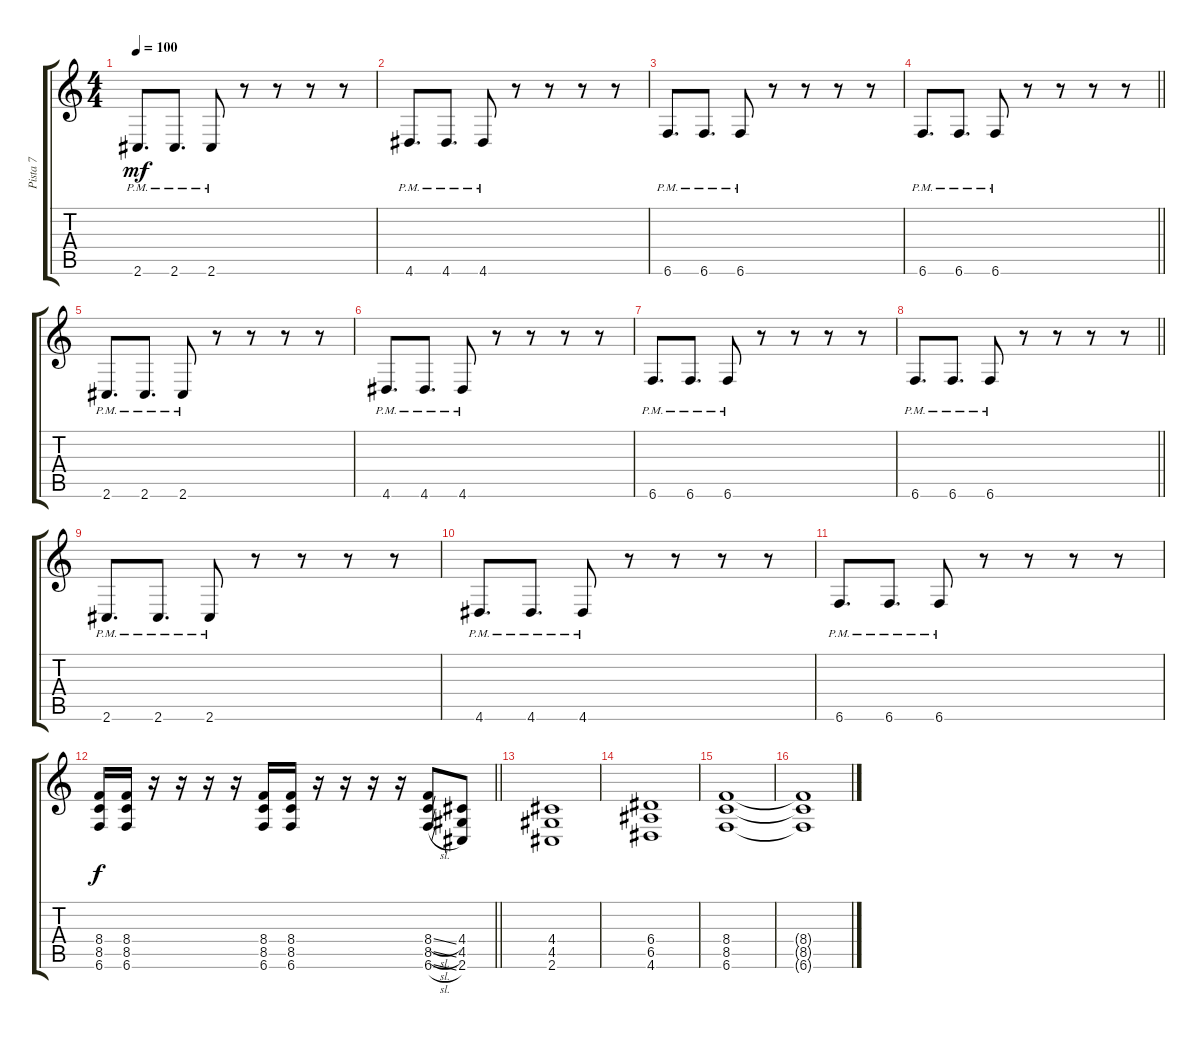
\track ("Pista 7" "Pista 7") {instrument distortionguitar}
\staff {score tabs}
\tuning (B3 Gb3 D3 A2 E2 B1) {hide}
\ts (4 4)
\tempo 100
\clef g2
\ks c
2.6{pm}.8{d dy mf} 2.6{pm}.8{d} 2.6{pm}.8 r.8 r.8 r.8 r.8 |
4.6{pm}.8{d} 4.6{pm}.8{d} 4.6{pm}.8 r.8 r.8 r.8 r.8 |
6.6{pm}.8{d} 6.6{pm}.8{d} 6.6{pm}.8 r.8 r.8 r.8 r.8 |
\barLineRight lightlight
6.6{pm}.8{d} 6.6{pm}.8{d} 6.6{pm}.8 r.8 r.8 r.8 r.8 |
2.6{pm}.8{d} 2.6{pm}.8{d} 2.6{pm}.8 r.8 r.8 r.8 r.8 |
4.6{pm}.8{d} 4.6{pm}.8{d} 4.6{pm}.8 r.8 r.8 r.8 r.8 |
6.6{pm}.8{d} 6.6{pm}.8{d} 6.6{pm}.8 r.8 r.8 r.8 r.8 |
\barLineRight lightlight
6.6{pm}.8{d} 6.6{pm}.8{d} 6.6{pm}.8 r.8 r.8 r.8 r.8 |
2.6{pm}.8{d} 2.6{pm}.8{d} 2.6{pm}.8 r.8 r.8 r.8 r.8 |
4.6{pm}.8{d} 4.6{pm}.8{d} 4.6{pm}.8 r.8 r.8 r.8 r.8 |
6.6{pm}.8{d} 6.6{pm}.8{d} 6.6{pm}.8 r.8 r.8 r.8 r.8 |
\barLineRight lightlight
(8.4 8.5 6.6).16{dy f} (8.4 8.5 6.6).16 r.16 r.16 r.16 r.16 (8.4 8.5 6.6).16 (8.4 8.5 6.6).16 r.16 r.16 r.16 r.16 (8.4{sl} 8.5{sl} 6.6{sl}).8 (4.4 4.5 2.6).8 |
(4.4 4.5 2.6).1 |
(6.4 6.5 4.6).1 |
(8.4 8.5 6.6).1 |
(8.4{t} 8.5{t} 6.6{t}).1
